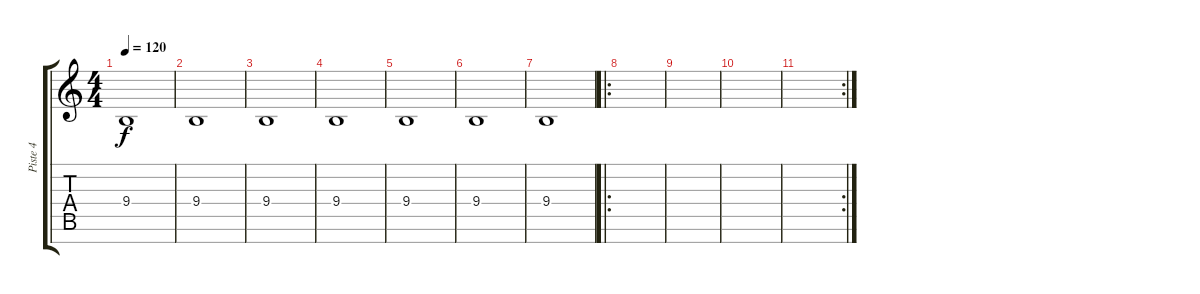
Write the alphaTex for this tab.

\track ("Piste 4" "Piste 4") {instrument pad7halo}
\staff {score tabs}
\tuning (E4 B3 G3 D3 A2 E2 B1) {hide}
\ts (4 4)
\tempo 120
\clef g2
\ks c
9.4.1{dy f volume 8} |
9.4.1{volume 8} |
9.4.1{volume 8} |
9.4.1{volume 8} |
9.4.1{volume 8} |
9.4.1{volume 8} |
9.4.1{volume 8} |
\ro
|
|
|
\rc 2
